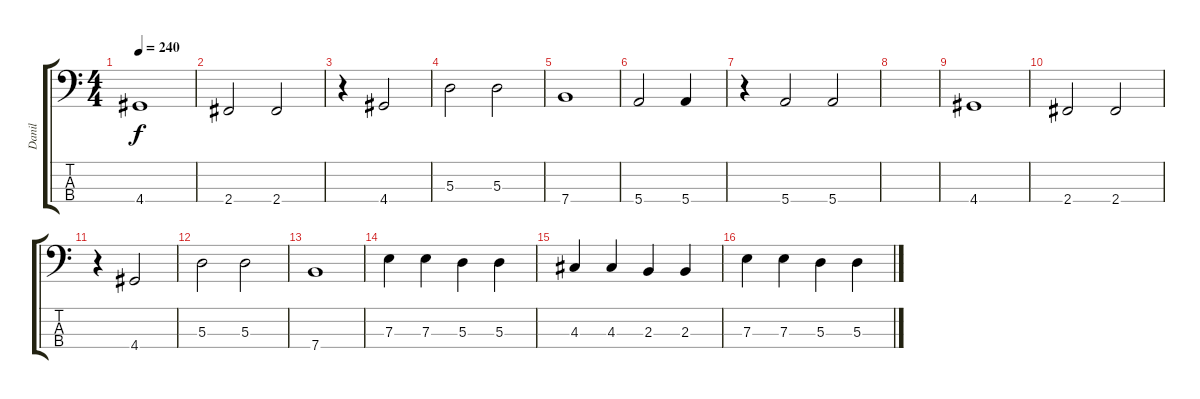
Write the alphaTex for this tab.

\track ("Danil" "Danil") {instrument electricbasspick}
\staff {score tabs}
\tuning (G2 D2 A1 E1) {hide}
\ts (4 4)
\tempo 240
\clef f4
\ks c
4.4.1{dy f} |
2.4.2 2.4.2 |
r.4 4.4.2 |
5.3.2 5.3.2 |
7.4.1 |
5.4.2 5.4.4 |
r.4 5.4.2 5.4.2 |
|
4.4.1 |
2.4.2 2.4.2 |
r.4 4.4.2 |
5.3.2 5.3.2 |
7.4.1 |
7.3.4 7.3.4 5.3.4 5.3.4 |
4.3.4 4.3.4 2.3.4 2.3.4 |
7.3.4 7.3.4 5.3.4 5.3.4
